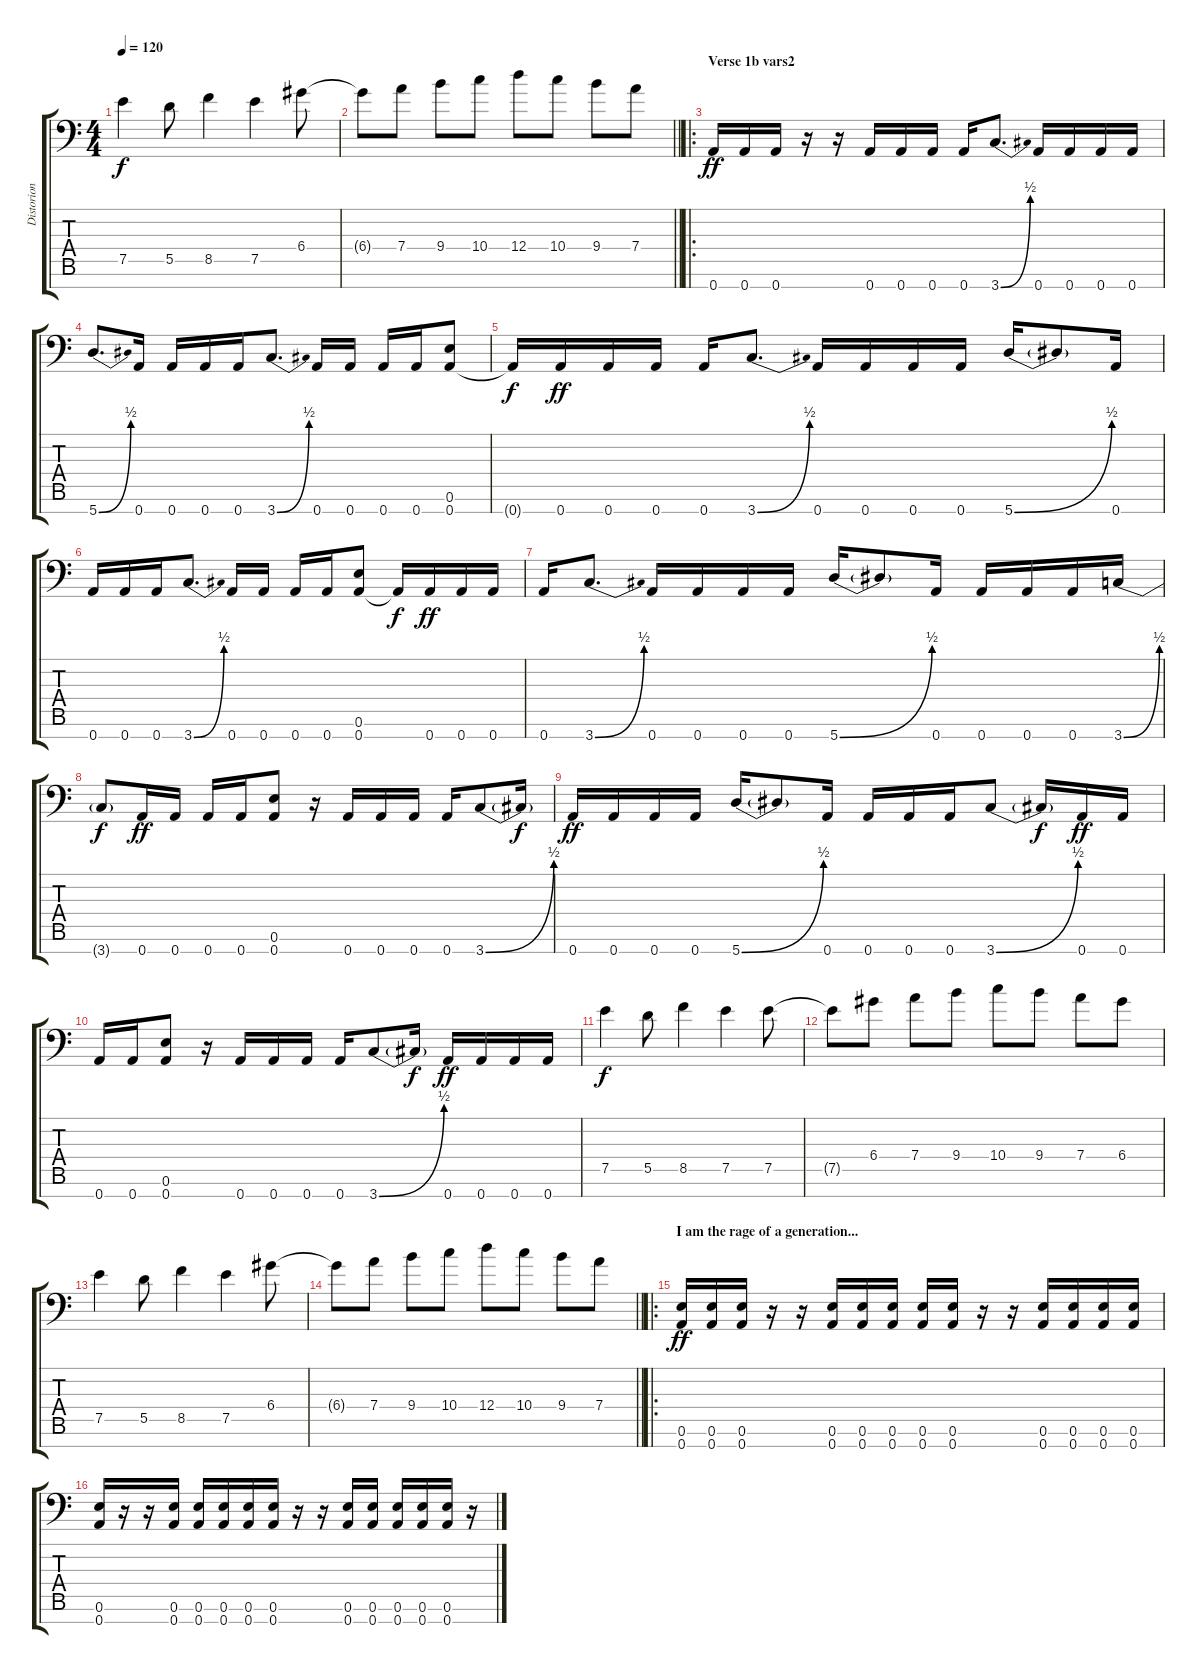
\track ("Distorion II" "Distorion ") {instrument distortionguitar}
\staff {score tabs}
\tuning (E4 B3 G3 D3 A2 E2 A1) {hide}
\ts (4 4)
\tempo 120
\clef f4
\ks c
7.5.4{dy f} 5.5.8 8.5.4 7.5.4 6.4.8 |
\barLineRight lightlight
6.4{t}.8 7.4.8 9.4.8 10.4.8 12.4.8 10.4.8 9.4.8 7.4.8 |
\ro
\section ("" "Verse 1b vars2")
0.7.16{dy ff} 0.7.16 0.7.16 r.16 r.16 0.7.16 0.7.16 0.7.16 0.7.16 3.7{be (bend 0 0 60 2)}.8{d} 0.7.16 0.7.16 0.7.16 0.7.16 |
5.7{be (bend 0 0 60 2)}.8{d} 0.7.16 0.7.16 0.7.16 0.7.16 3.7{be (bend 0 0 60 2)}.8{d} 0.7.16 0.7.16 0.7.16 0.7.16 (0.6 0.7).8 |
0.7{t}.16{dy f} 0.7.16{dy ff} 0.7.16 0.7.16 0.7.16 3.7{be (bend 0 0 60 2)}.8{d} 0.7.16 0.7.16 0.7.16 0.7.16 5.7{be (bend 0 0 60 2)}.16 5.7{t}.8 0.7.16 |
0.7.16 0.7.16 0.7.16 3.7{be (bend 0 0 60 2)}.8{d} 0.7.16 0.7.16 0.7.16 0.7.16 (0.6 0.7).8 0.7{t}.16{dy f} 0.7.16{dy ff} 0.7.16 0.7.16 |
0.7.16 3.7{be (bend 0 0 60 2)}.8{d} 0.7.16 0.7.16 0.7.16 0.7.16 5.7{be (bend 0 0 60 2)}.16 5.7{t}.8 0.7.16 0.7.16 0.7.16 0.7.16 3.7{be (bend 0 0 60 2)}.16 |
3.7{t}.8{dy f} 0.7.16{dy ff} 0.7.16 0.7.16 0.7.16 (0.6 0.7).8 r.16 0.7.16 0.7.16 0.7.16 0.7.16 3.7{be (bend 0 0 60 2)}.8 3.7{t}.16{dy f} |
0.7.16{dy ff} 0.7.16 0.7.16 0.7.16 5.7{be (bend 0 0 60 2)}.16 5.7{t}.8 0.7.16 0.7.16 0.7.16 0.7.16 3.7{be (bend 0 0 60 2)}.8 3.7{t}.16{dy f} 0.7.16{dy ff} 0.7.16 |
0.7.16 0.7.16 (0.6 0.7).8 r.16 0.7.16 0.7.16 0.7.16 0.7.16 3.7{be (bend 0 0 60 2)}.8 3.7{t}.16{dy f} 0.7.16{dy ff} 0.7.16 0.7.16 0.7.16 |
7.5.4{dy f} 5.5.8 8.5.4 7.5.4 7.5.8 |
7.5{t}.8 6.4.8 7.4.8 9.4.8 10.4.8 9.4.8 7.4.8 6.4.8 |
7.5.4 5.5.8 8.5.4 7.5.4 6.4.8 |
\barLineRight lightlight
6.4{t}.8 7.4.8 9.4.8 10.4.8 12.4.8 10.4.8 9.4.8 7.4.8 |
\ro
\section ("" "I am the rage of a generation...")
(0.6 0.7).16{dy ff} (0.6 0.7).16 (0.6 0.7).16 r.16 r.16 (0.6 0.7).16 (0.6 0.7).16 (0.6 0.7).16 (0.6 0.7).16 (0.6 0.7).16 r.16 r.16 (0.6 0.7).16 (0.6 0.7).16 (0.6 0.7).16 (0.6 0.7).16 |
(0.6 0.7).16 r.16 r.16 (0.6 0.7).16 (0.6 0.7).16 (0.6 0.7).16 (0.6 0.7).16 (0.6 0.7).16 r.16 r.16 (0.6 0.7).16 (0.6 0.7).16 (0.6 0.7).16 (0.6 0.7).16 (0.6 0.7).16 r.16
